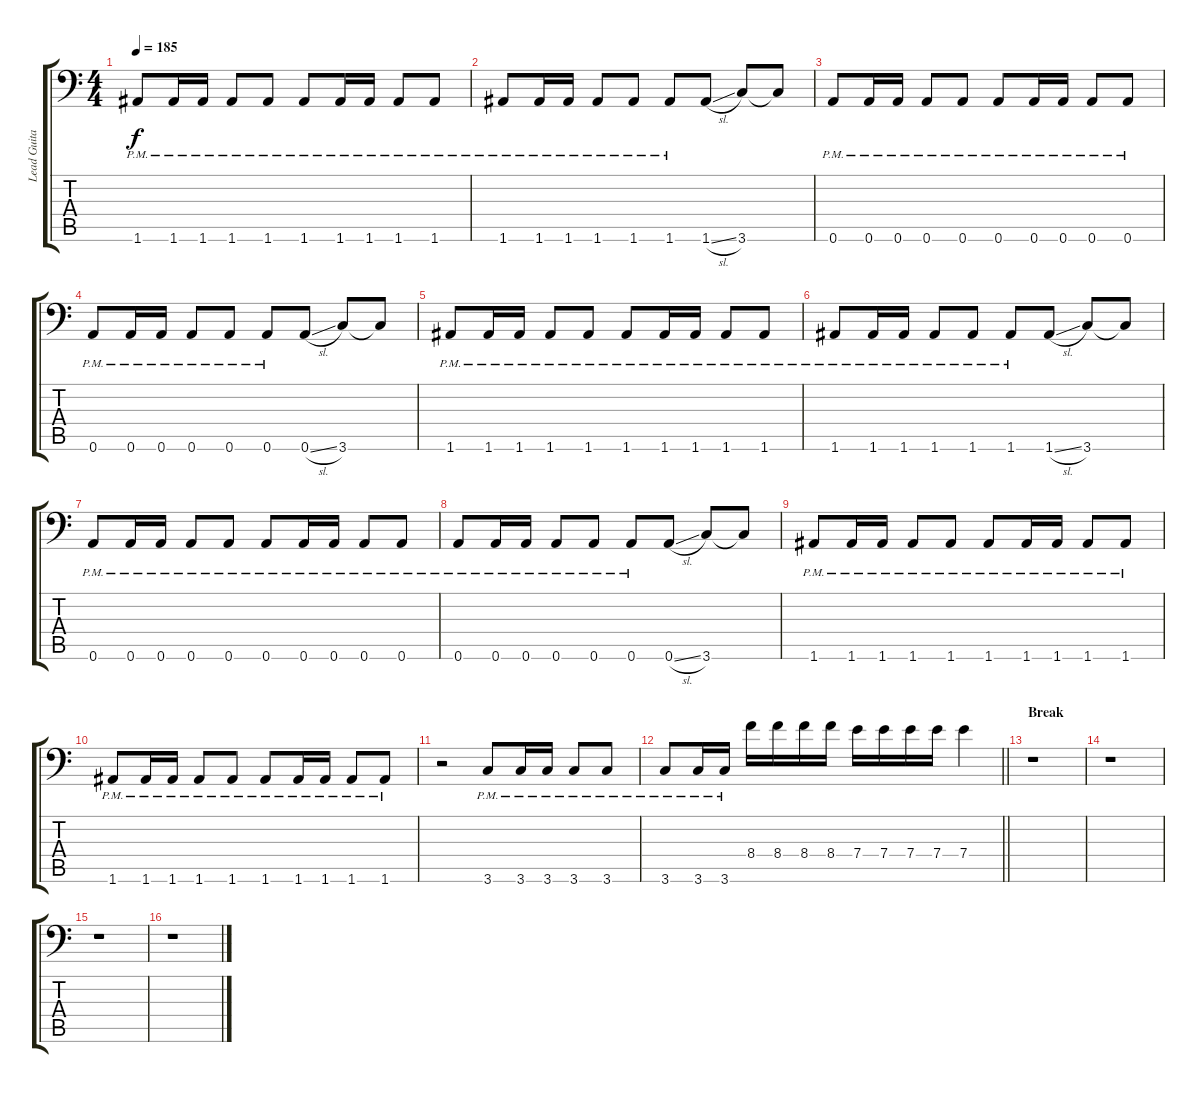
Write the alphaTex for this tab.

\track ("Lead Guitar 2" "Lead Guita") {instrument distortionguitar}
\staff {score tabs}
\tuning (B3 Gb3 D3 A2 E2 A1) {hide}
\ts (4 4)
\tempo 185
\clef f4
\ks c
1.6{pm}.8{dy f} 1.6{pm}.16 1.6{pm}.16 1.6{pm}.8 1.6{pm}.8 1.6{pm}.8 1.6{pm}.16 1.6{pm}.16 1.6{pm}.8 1.6{pm}.8 |
1.6{pm}.8 1.6{pm}.16 1.6{pm}.16 1.6{pm}.8 1.6{pm}.8 1.6{pm}.8 1.6{sl}.8 3.6.8 3.6{t}.8 |
0.6{pm}.8 0.6{pm}.16 0.6{pm}.16 0.6{pm}.8 0.6{pm}.8 0.6{pm}.8 0.6{pm}.16 0.6{pm}.16 0.6{pm}.8 0.6{pm}.8 |
0.6{pm}.8 0.6{pm}.16 0.6{pm}.16 0.6{pm}.8 0.6{pm}.8 0.6{pm}.8 0.6{sl}.8 3.6.8 3.6{t}.8 |
1.6{pm}.8 1.6{pm}.16 1.6{pm}.16 1.6{pm}.8 1.6{pm}.8 1.6{pm}.8 1.6{pm}.16 1.6{pm}.16 1.6{pm}.8 1.6{pm}.8 |
1.6{pm}.8 1.6{pm}.16 1.6{pm}.16 1.6{pm}.8 1.6{pm}.8 1.6{pm}.8 1.6{sl}.8 3.6.8 3.6{t}.8 |
0.6{pm}.8 0.6{pm}.16 0.6{pm}.16 0.6{pm}.8 0.6{pm}.8 0.6{pm}.8 0.6{pm}.16 0.6{pm}.16 0.6{pm}.8 0.6{pm}.8 |
0.6{pm}.8 0.6{pm}.16 0.6{pm}.16 0.6{pm}.8 0.6{pm}.8 0.6{pm}.8 0.6{sl}.8 3.6.8 3.6{t}.8 |
1.6{pm}.8 1.6{pm}.16 1.6{pm}.16 1.6{pm}.8 1.6{pm}.8 1.6{pm}.8 1.6{pm}.16 1.6{pm}.16 1.6{pm}.8 1.6{pm}.8 |
1.6{pm}.8 1.6{pm}.16 1.6{pm}.16 1.6{pm}.8 1.6{pm}.8 1.6{pm}.8 1.6{pm}.16 1.6{pm}.16 1.6{pm}.8 1.6{pm}.8 |
r.2 3.6{pm}.8 3.6{pm}.16 3.6{pm}.16 3.6{pm}.8 3.6{pm}.8 |
\barLineRight lightlight
3.6{pm}.8 3.6{pm}.16 3.6{pm}.16 8.4.16 8.4.16 8.4.16 8.4.16 7.4.16 7.4.16 7.4.16 7.4.16 7.4.4 |
\section ("" "Break")
r.1 |
r.1 |
r.1 |
r.1
